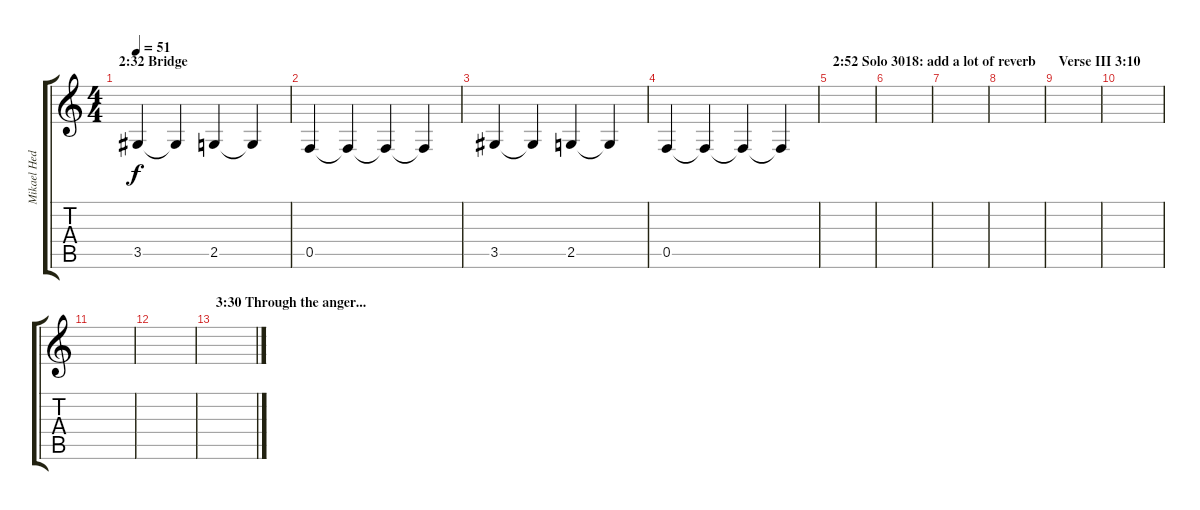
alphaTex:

\track ("Mikael Hedlund (Bass Guitar) IS MISSING " "Mikael Hed") {instrument electricbassfinger}
\staff {score tabs}
\tuning (C4 G3 Eb3 Bb2 F2 C2) {hide}
\ts (4 4)
\section ("" "2:32 Bridge")
\tempo 51
\clef g2
\ks c
3.5.4{dy f} 3.5{t}.4 2.5.4 2.5{t}.4 |
0.5.4 0.5{t}.4 0.5{t}.4 0.5{t}.4 |
3.5.4 3.5{t}.4 2.5.4 2.5{t}.4 |
0.5.4 0.5{t}.4 0.5{t}.4 0.5{t}.4 |
\section ("" "2:52 Solo 3018: add a lot of reverb")
|
|
|
|
\section ("" "Verse III 3:10")
|
|
|
|
\section ("" "3:30 Through the anger...")
